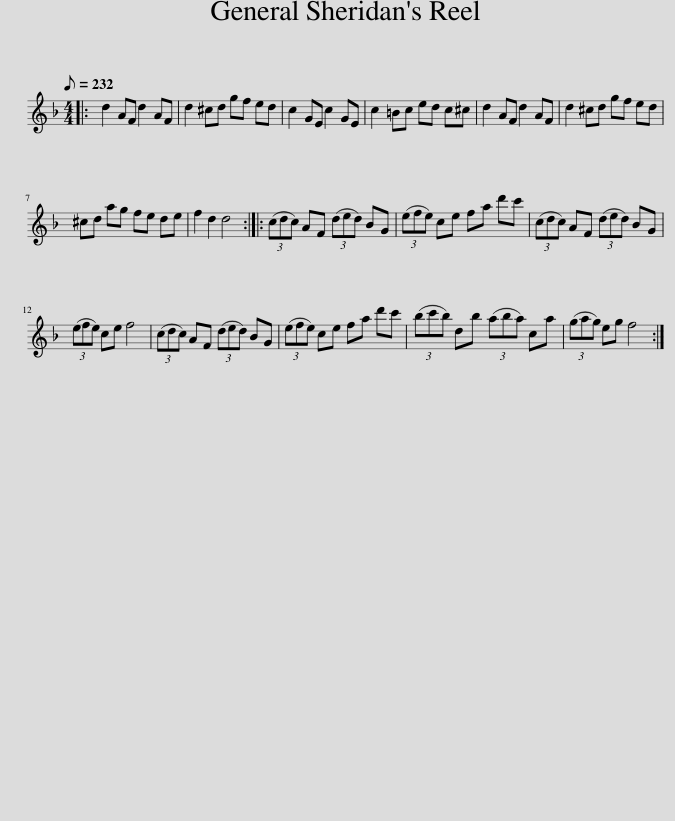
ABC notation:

X:1
L:1/8
Q:1/8=232
M:4/4
I:linebreak $
K:Dmin
V:1 treble
V:1
|: d2 AF d2 AF | d2 ^cd gf ed | c2 GE c2 GE | c2 =Bc ed c^c | d2 AF d2 AF | %5
 d2 ^cd gf ed |$ ^cd ag fe de | f2 d2 d4 :: (3(cdc) AF (3(ded) BG | (3(efe) ce fa d'c' | %10
 (3(cdc) AF (3(ded) BG |$ (3(efe) ce f4 | (3(cdc) AF (3(ded) BG | (3(efe) ce fa d'c' | (3(bc'b) db (3(aba) ca | %15
 (3(gag) eg f4 :| %16
